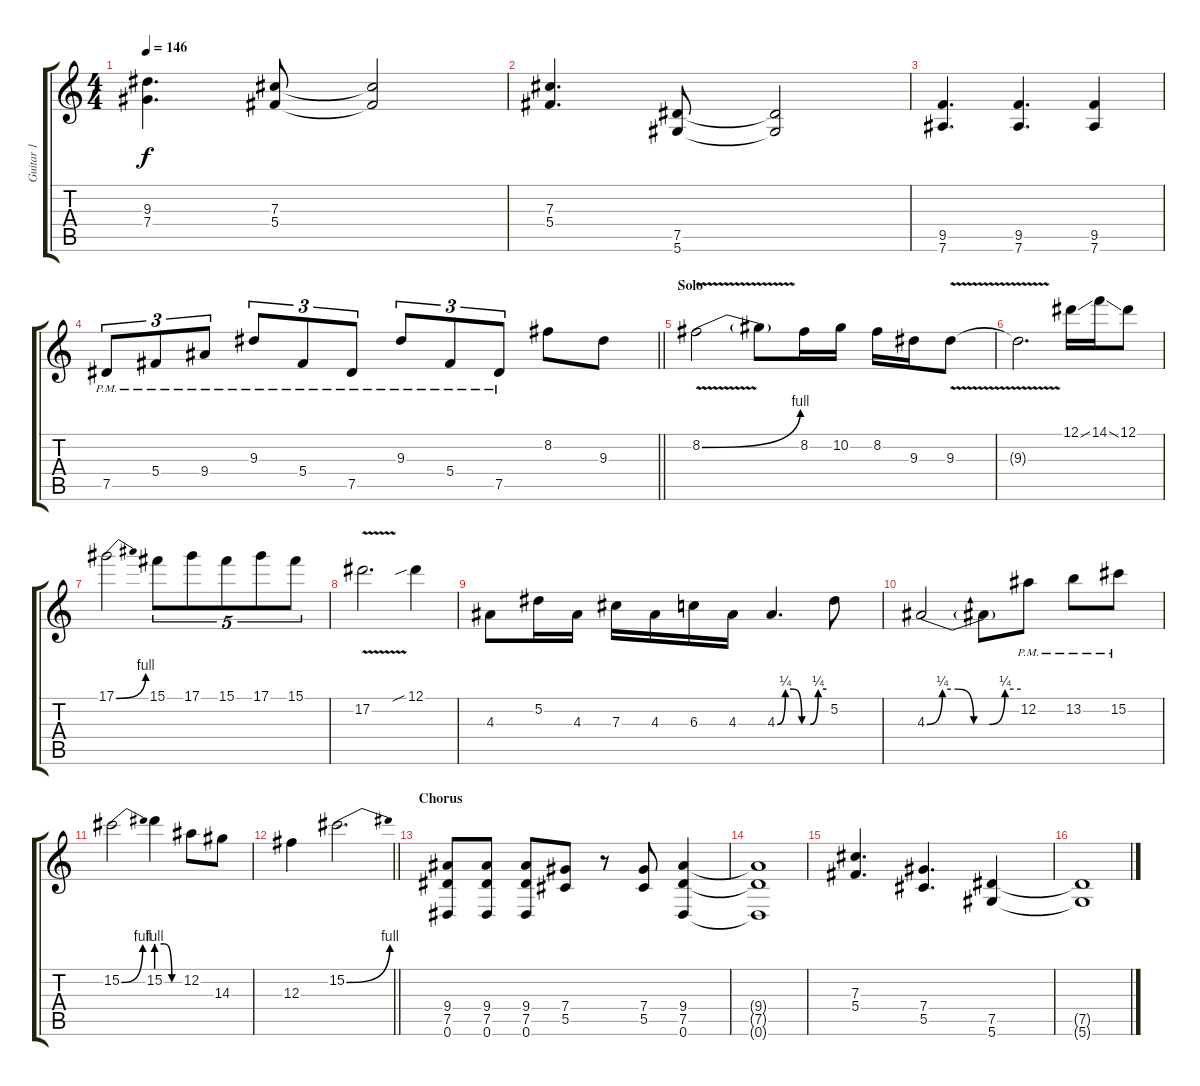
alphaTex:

\track ("Guitar 1" "Guitar 1") {instrument distortionguitar}
\staff {score tabs}
\tuning (Eb4 Bb3 Gb3 Db3 Ab2 Eb2) {hide}
\ts (4 4)
\tempo 146
\clef g2
\ks c
(9.3 7.4).4{d dy f} (7.3 5.4).8 (7.3{t} 5.4{t}).2 |
(7.3 5.4).4{d} (7.5 5.6).8 (7.5{t} 5.6{t}).2 |
(9.5 7.6).4{d} (9.5 7.6).4{d} (9.5 7.6).4 |
\barLineRight lightlight
7.5{pm}.8{tu (3 2)} 5.4{pm}.8{tu (3 2)} 9.4{pm}.8{tu (3 2)} 9.3{pm}.8{tu (3 2)} 5.4{pm}.8{tu (3 2)} 7.5{pm}.8{tu (3 2)} 9.3{pm}.8{tu (3 2)} 5.4{pm}.8{tu (3 2)} 7.5{pm}.8{tu (3 2)} 8.2.8 9.3.8 |
\section ("" "Solo")
8.2{be (bend 0 0 60 4) v}.2 8.2{t}.8 8.2.16 10.2.16 8.2.16 9.3.16 9.3{v}.8 |
9.3{t}.2{d} 12.1{ss}.16 14.1{ss}.16 12.1.8 |
17.1{be (bend 0 0 60 4)}.2 15.1.8{tu (5 4)} 17.1.8{tu (5 4)} 15.1.8{tu (5 4)} 17.1.8{tu (5 4)} 15.1.8{tu (5 4)} |
17.2{v}.2{d} 12.1{sib}.4 |
4.3.8 5.2.16 4.3.16 7.3.16 4.3.16 6.3.16 4.3.16 4.3{be (custom 0 0 10 1 20 1 30 0 40 0 50 1 60 1)}.4{d} 5.2.8 |
4.3{be (custom 0 0 10 1 20 1 30 0 40 0 50 1 60 1)}.2 4.3{t}.8 12.2{pm}.8 13.2{pm}.8 15.2{pm}.8 |
15.2{be (bend 0 0 60 4)}.2 15.2{be (custom 0 4 20 4 40 0 60 0)}.4 12.2.8 14.3.8 |
\barLineRight lightlight
12.3.4 15.2{be (bend 0 0 60 4)}.2{d} |
\section ("" "Chorus")
(9.4 7.5 0.6).8 (9.4 7.5 0.6).8 (9.4 7.5 0.6).8 (7.4 5.5).8 r.8 (7.4 5.5).8 (9.4 7.5 0.6).4 |
(9.4{t} 7.5{t} 0.6{t}).1 |
(7.3 5.4).4{d} (7.4 5.5).4{d} (7.5 5.6).4 |
(7.5{t} 5.6{t}).1
